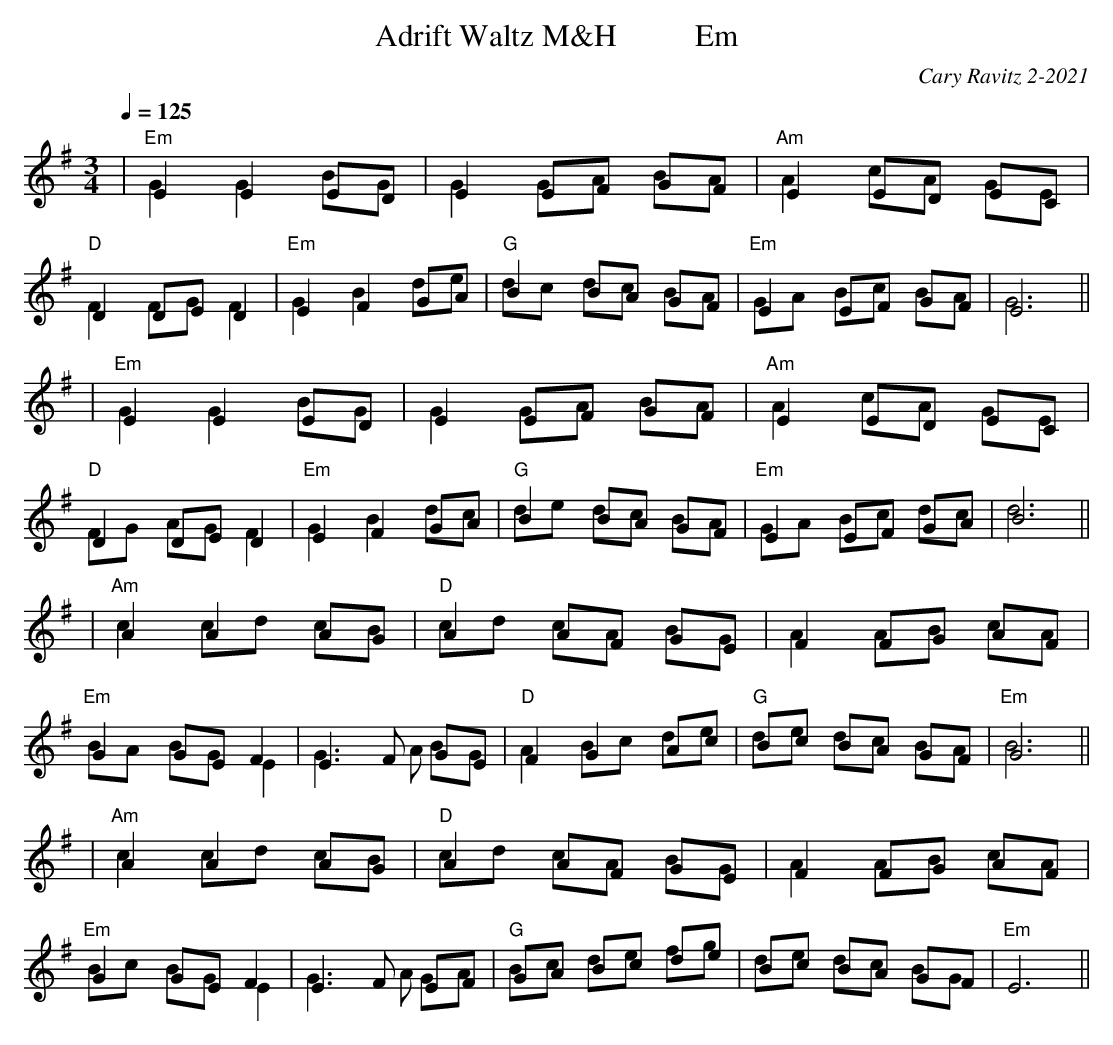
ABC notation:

X:1
T: Adrift Waltz M&H          Em
C: Cary Ravitz 2-2021
M: 3/4
L: 1/8
Q: 1/4=125
K: Em
| "Em"E2 E2 ED & G2 G2 BG | E2 EF GF & G2 GA BA | "Am"E2 ED EC & A2 cA GE | "D"D2 DE D2 & F2 FG F2 | "Em"E2 F2 GA & G2 B2 de | "G" B2 BA GF & dc dc BA | "Em"E2 EF GF & GA Bc BA | E6 & G6 ||
| "Em"E2 E2 ED & G2 G2 BG | E2 EF GF & G2 GA BA | "Am"E2 ED EC & A2 cA GE | "D"D2 DE D2 & FG AG F2 | "Em"E2 F2 GA & G2 B2 dc | "G" B2 BA GF & de dc BA | "Em"E2 EF GA & GA Bc dc | B6 & d6 ||
| "Am"A2 A2 AG & c2 cd cB | "D"A2 AF GE & cd cA BG | F2 FG AF & A2 AB cA | "Em"G2 GE F2 & BA BG E2 | E3 F GE & G3 A BG | "D"F2 G2 Ac & A2 Bc de | "G" Bc BA GF & de dc BA | "Em"G6 & B6 ||
| "Am"A2 A2 AG & c2 cd cB | "D"A2 AF GE & cd cA BG | F2 FG AF & A2 AB cA | "Em"G2 GE F2 & Bc BG E2 | E3 F EF & G3 A GA | "G"GA Bc de & Bc de fg | Bc BA GF & de dc BG | "Em"E6 ||
